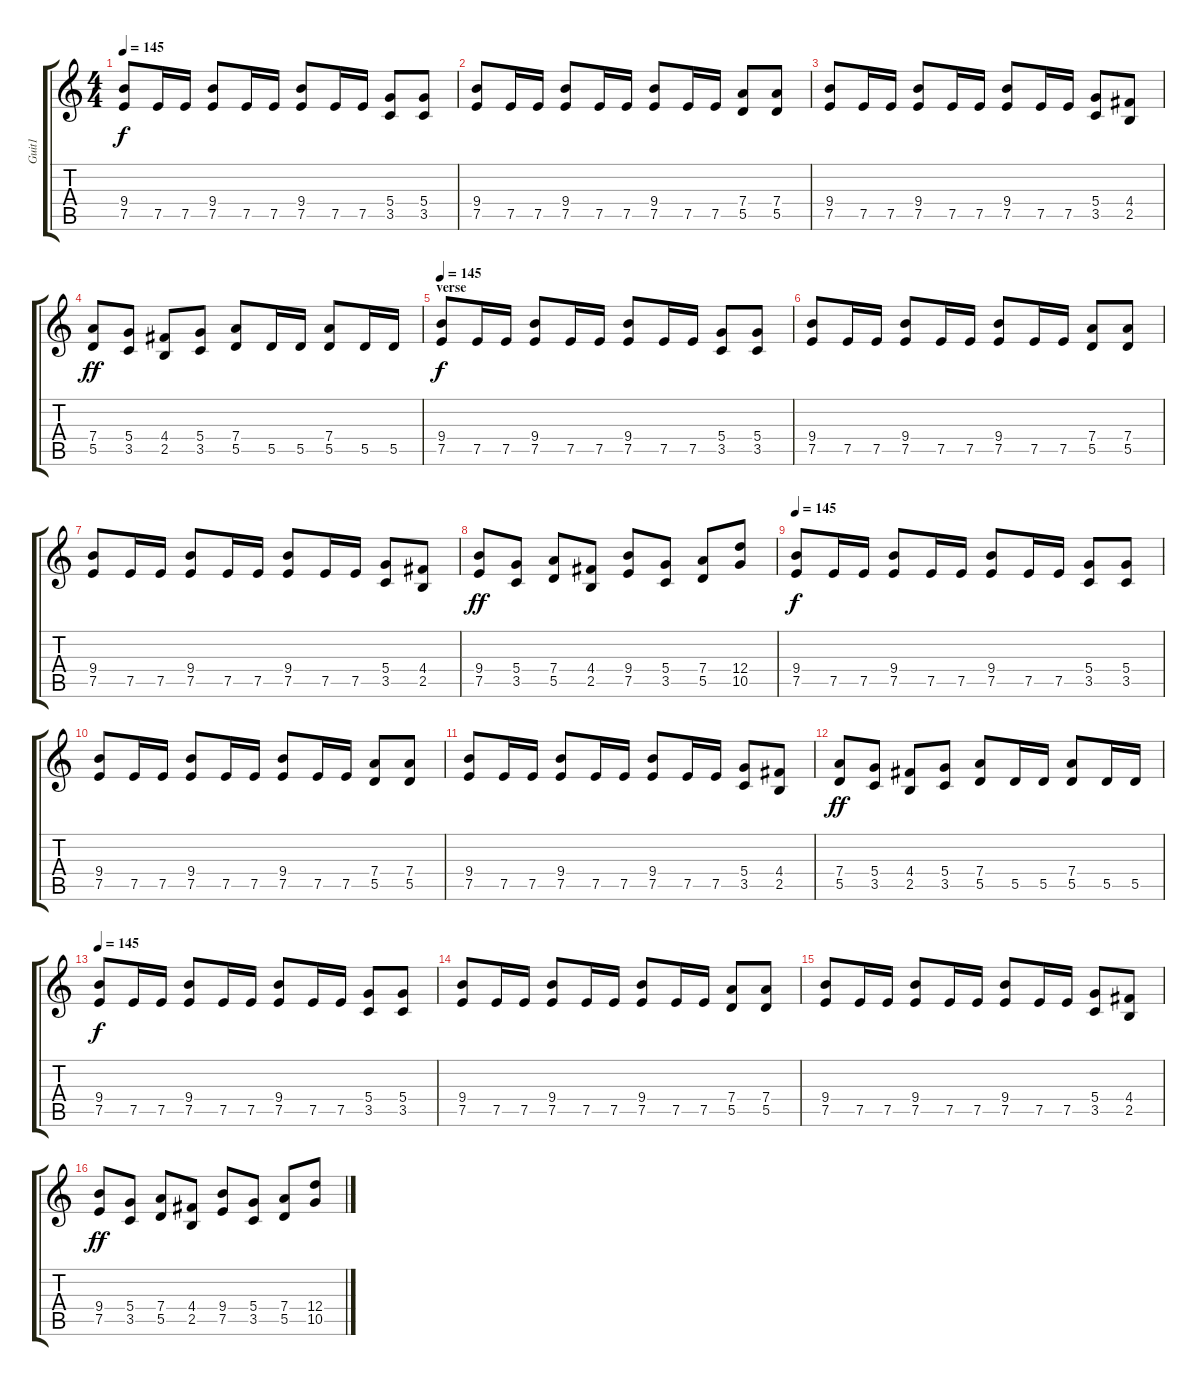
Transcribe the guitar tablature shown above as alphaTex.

\track ("Guit1" "Guit1") {instrument overdrivenguitar}
\staff {score tabs}
\tuning (E4 B3 G3 D3 A2 E2) {hide}
\ts (4 4)
\tempo 145
\clef g2
\ks c
(9.4 7.5).8{dy f} 7.5.16 7.5.16 (9.4 7.5).8 7.5.16 7.5.16 (9.4 7.5).8 7.5.16 7.5.16 (5.4 3.5).8 (5.4 3.5).8 |
(9.4 7.5).8 7.5.16 7.5.16 (9.4 7.5).8 7.5.16 7.5.16 (9.4 7.5).8 7.5.16 7.5.16 (7.4 5.5).8 (7.4 5.5).8 |
(9.4 7.5).8 7.5.16 7.5.16 (9.4 7.5).8 7.5.16 7.5.16 (9.4 7.5).8 7.5.16 7.5.16 (5.4 3.5).8 (4.4 2.5).8 |
(7.4 5.5).8{dy ff} (5.4 3.5).8 (4.4 2.5).8 (5.4 3.5).8 (7.4 5.5).8 5.5.16 5.5.16 (7.4 5.5).8 5.5.16 5.5.16 |
\section ("" "verse")
\tempo 145
(9.4 7.5).8{dy f} 7.5.16 7.5.16 (9.4 7.5).8 7.5.16 7.5.16 (9.4 7.5).8 7.5.16 7.5.16 (5.4 3.5).8 (5.4 3.5).8 |
(9.4 7.5).8 7.5.16 7.5.16 (9.4 7.5).8 7.5.16 7.5.16 (9.4 7.5).8 7.5.16 7.5.16 (7.4 5.5).8 (7.4 5.5).8 |
(9.4 7.5).8 7.5.16 7.5.16 (9.4 7.5).8 7.5.16 7.5.16 (9.4 7.5).8 7.5.16 7.5.16 (5.4 3.5).8 (4.4 2.5).8 |
(9.4 7.5).8{dy ff} (5.4 3.5).8 (7.4 5.5).8 (4.4 2.5).8 (9.4 7.5).8 (5.4 3.5).8 (7.4 5.5).8 (12.4 10.5).8 |
\tempo 145
(9.4 7.5).8{dy f} 7.5.16 7.5.16 (9.4 7.5).8 7.5.16 7.5.16 (9.4 7.5).8 7.5.16 7.5.16 (5.4 3.5).8 (5.4 3.5).8 |
(9.4 7.5).8 7.5.16 7.5.16 (9.4 7.5).8 7.5.16 7.5.16 (9.4 7.5).8 7.5.16 7.5.16 (7.4 5.5).8 (7.4 5.5).8 |
(9.4 7.5).8 7.5.16 7.5.16 (9.4 7.5).8 7.5.16 7.5.16 (9.4 7.5).8 7.5.16 7.5.16 (5.4 3.5).8 (4.4 2.5).8 |
(7.4 5.5).8{dy ff} (5.4 3.5).8 (4.4 2.5).8 (5.4 3.5).8 (7.4 5.5).8 5.5.16 5.5.16 (7.4 5.5).8 5.5.16 5.5.16 |
\tempo 145
(9.4 7.5).8{dy f} 7.5.16 7.5.16 (9.4 7.5).8 7.5.16 7.5.16 (9.4 7.5).8 7.5.16 7.5.16 (5.4 3.5).8 (5.4 3.5).8 |
(9.4 7.5).8 7.5.16 7.5.16 (9.4 7.5).8 7.5.16 7.5.16 (9.4 7.5).8 7.5.16 7.5.16 (7.4 5.5).8 (7.4 5.5).8 |
(9.4 7.5).8 7.5.16 7.5.16 (9.4 7.5).8 7.5.16 7.5.16 (9.4 7.5).8 7.5.16 7.5.16 (5.4 3.5).8 (4.4 2.5).8 |
(9.4 7.5).8{dy ff} (5.4 3.5).8 (7.4 5.5).8 (4.4 2.5).8 (9.4 7.5).8 (5.4 3.5).8 (7.4 5.5).8 (12.4 10.5).8
